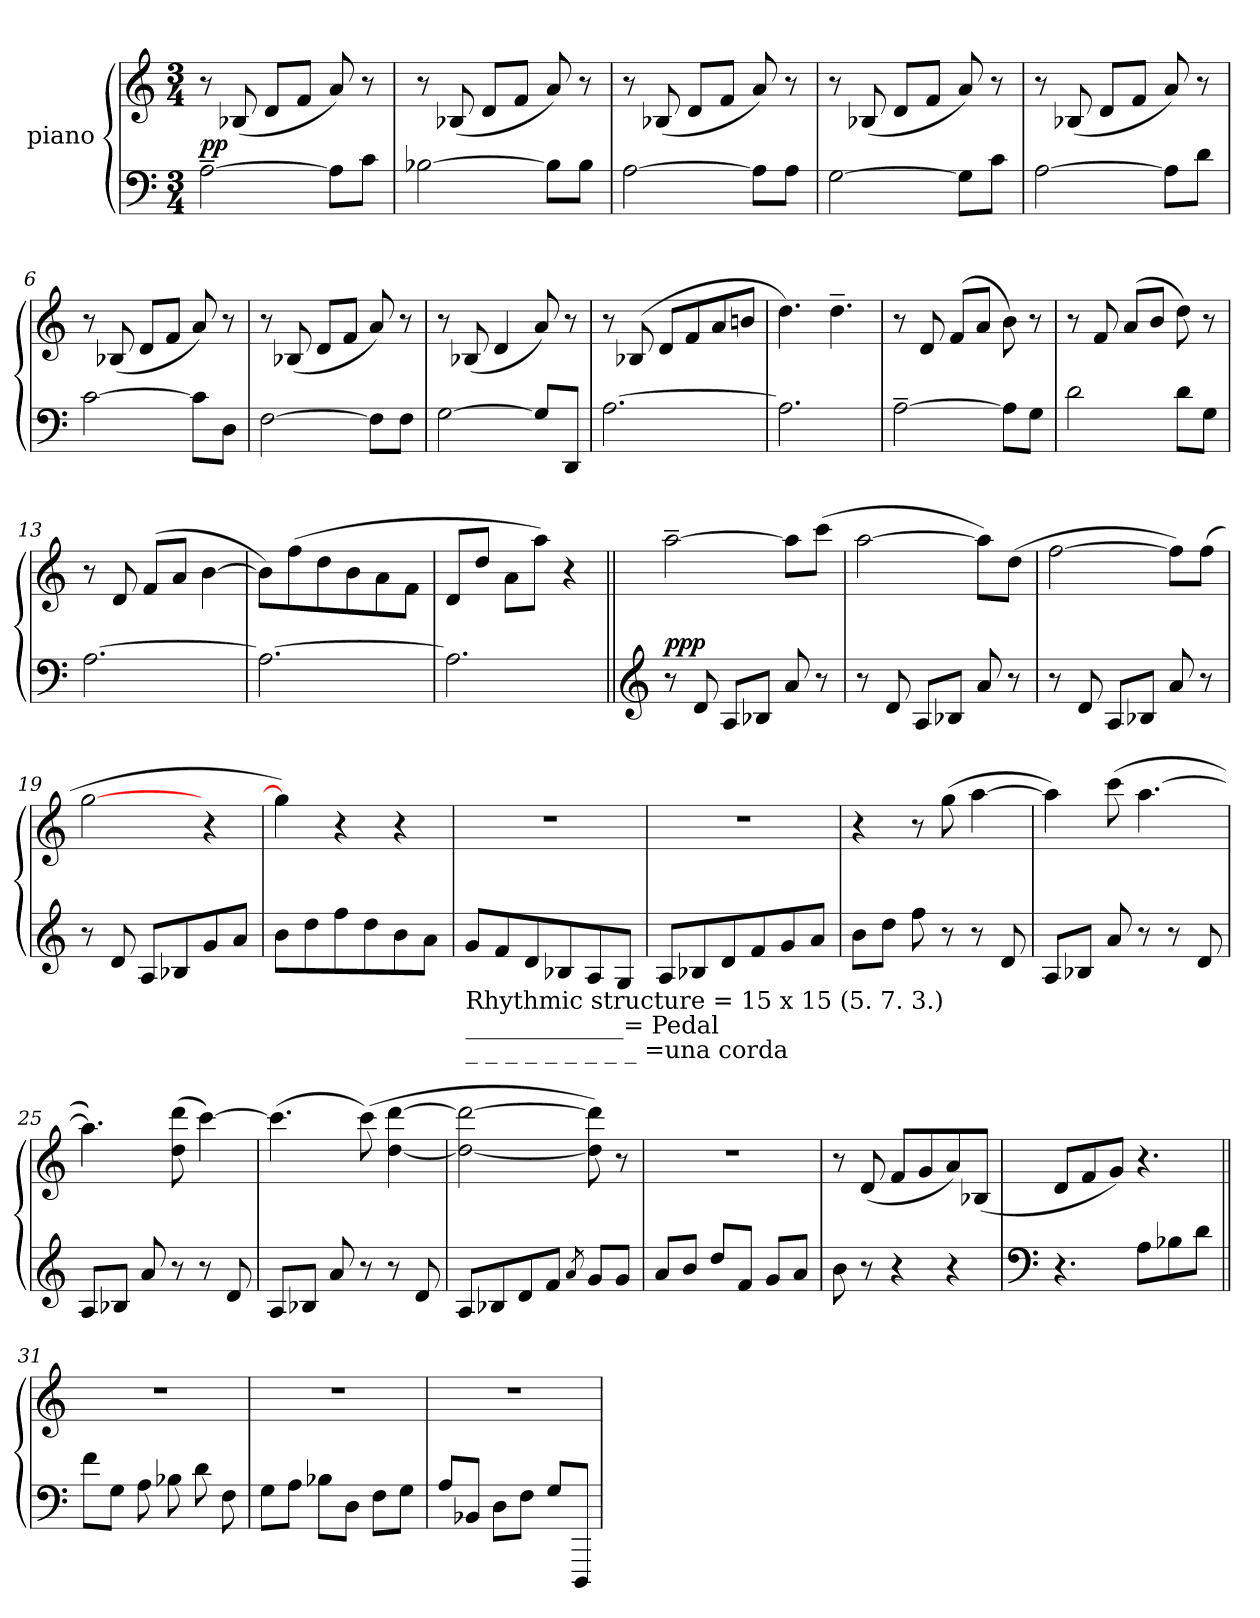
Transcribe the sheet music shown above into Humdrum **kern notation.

**kern	**kern	**dynam
*part1	*part1	*part1
*staff2	*staff1	*staff1/2
*I"piano	*	*
*clefF4	*clefG2	*
*k[]	*k[]	*
*M3/4	*M3/4	*
*MM80	*MM80	*
=1	=1	=1
!	!	!LO:DY:a=2
[2A~\	8r	pp
.	(8B-X/	.
.	8d/L	.
.	8f/J	.
8A\L]	8a/)	.
8c\J	8r	.
=2	=2	=2
[2B-X\	8r	.
.	(8B-X/	.
.	8d/L	.
.	8f/J	.
8B-\L]	8a/)	.
8B-\J	8r	.
=3	=3	=3
[2A\	8r	.
.	(8B-X/	.
.	8d/L	.
.	8f/J	.
8A\L]	8a/)	.
8A\J	8r	.
=4	=4	=4
[2G\	8r	.
.	(8B-X/	.
.	8d/L	.
.	8f/J	.
8G\L]	8a/)	.
8c\J	8r	.
=5	=5	=5
[2A\	8r	.
.	(8B-X/	.
.	8d/L	.
.	8f/J	.
8A\L]	8a/)	.
8d\J	8r	.
=6	=6	=6
[2c\	8r	.
.	(8B-X/	.
.	8d/L	.
.	8f/J	.
8c\L]	8a/)	.
8D\J	8r	.
=7	=7	=7
[2F\	8r	.
.	(8B-X/	.
.	8d/L	.
.	8f/J	.
8F\L]	8a/)	.
8F\J	8r	.
=8	=8	=8
[2G\	8r	.
.	(8B-X/	.
.	4d/	.
8G/L]	8a/)	.
8DD/J	8r	.
=9	=9	=9
[2.A\	8r	.
.	(>8B-X/	.
.	8d/L	.
.	8f/	.
.	8a/	.
.	8bn/J	.
=10	=10	=10
2.A\]	4.dd\)	.
.	4.dd~\	.
=11	=11	=11
[2A~\	8r	.
.	8d/	.
.	(8f/L	.
.	8a/J	.
8A\L]	8b\)	.
8G\J	8r	.
=12	=12	=12
2d\	8r	.
.	8f/	.
.	(8a/L	.
.	8b/J	.
8d\L	8dd\)	.
8G\J	8r	.
=13	=13	=13
[2.A\	8r	.
.	8d/	.
.	(8f/L	.
.	8a/J	.
.	[4b\	.
=14	=14	=14
2.A\_	8b\L])	.
.	(8ff\	.
.	8dd\	.
.	8b\	.
.	8a\	.
.	8f\J	.
=15	=15	=15
2.A\]	8d/L	.
.	8dd/J	.
.	8a\L	.
.	8aa\J)	.
.	4r	.
=16||	=16||	=16||
*clefG2	*	*
!	!	!LO:DY:a=2
!	!	!LO:DY:n=1:a
8r	[2aa~\	pp p
8d/	.	.
8A/L	.	.
8B-X/J	.	.
8a/	8aa\L]	.
8r	(8ccc\J	.
=17	=17	=17
8r	[2aa\	.
8d/	.	.
8A/L	.	.
8B-X/J	.	.
8a/	8aa\L])	.
8r	(8dd\J	.
=18	=18	=18
8r	[2ff\	.
8d/	.	.
8A/L	.	.
8B-X/J	.	.
8a/	8ff\L])	.
8r	(8ff\J	.
=19	=19	=19
8r	[2gg\	.
8d/	.	.
8A/L	.	.
8B-X/	.	.
8g/	4r	.
8a/J	.	.
=20	=20	=20
8b\L	4gg\])	.
8dd\	.	.
8ff\	4r	.
8dd\	.	.
8b\	4r	.
8a\J	.	.
=21	=21	=21
!LO:TX:b:t=Rhythmic structure = 15 x 15 (5. 7. 3.)	!	!
!LO:TX:b:t=_____________= Pedal	!	!
!LO:TX:b:t=_ _ _ _ _ _ _ _ _ =una corda	!	!
8g/L	2.r	.
8f/	.	.
8d/	.	.
8B-X/	.	.
8A/	.	.
8G/J	.	.
=22	=22	=22
8A/L	2.r	.
8B-X/	.	.
8d/	.	.
8f/	.	.
8g/	.	.
8a/J	.	.
=23	=23	=23
8b\L	4r	.
8dd\J	.	.
!	!	!LO:DY:a
!	!	!LO:DY:n=1:a
!	!	!LO:DY:n=2:a
8ff\	8r	other-dynamics p other-dynamics
8r	(8gg\	.
8r	[4aa\	.
8d/	.	.
=24	=24	=24
8A/L	4aa\])	.
8B-X/J	.	.
8a/	(8ccc\	.
8r	[4.aa\	.
8r	.	.
8d/	.	.
=25	=25	=25
8A/L	4.aa\])	.
8B-X/J	.	.
8a/	.	.
8r	(8dd\ 8ddd\	.
8r	[4ccc\)	.
8d/	.	.
=26	=26	=26
8A/L	(<4.ccc\]	.
8B-X/J	.	.
8a/	.	.
8r	(8ccc\)	.
8r	[4dd\ [4ddd\	.
8d/	.	.
=27	=27	=27
8A/L	2dd\_ 2ddd\_	.
8B-X/	.	.
8d/	.	.
8f/J	.	.
8qa/	.	.
8g/L	8dd\] 8ddd\])	.
8g/J	8r	.
=28	=28	=28
8a/L	2.r	.
8b/J	.	.
8dd/L	.	.
8f/J	.	.
8g/L	.	.
8a/J	.	.
=29	=29	=29
8b\	8r	.
!	!	!LO:DY:a
!	!	!LO:DY:n=1:a
!	!	!LO:DY:n=2:a
8r	(8d/	other-dynamics pp other-dynamics
4r	8f/L	.
.	8g/	.
4r	8a/)	.
.	(8B-X/J	.
=30	=30	=30
*clefF4	*	*
4.r	8d/L	.
.	8f/	.
.	8g/J)	.
8A\L	4.r	.
8B-X\	.	.
8d\J	.	.
=31||	=31||	=31||
*^	*	*
8f\L	2ryy	2.r	.
8G\J	.	.	.
8A\	.	.	.
8B-X\	.	.	.
8ryy	8d\	.	.
8F\	8ryy	.	.
*v	*v	*	*
=32	=32	=32
8G\L	2.r	.
8A\J	.	.
8B-X\L	.	.
8D\J	.	.
8F\L	.	.
8G\J	.	.
=33	=33	=33
8A/L	2.r	.
8BB-X/J	.	.
8D\L	.	.
8F\J	.	.
8G/L	.	.
8DDD/J	.	.
=	=	=
*-	*-	*-
